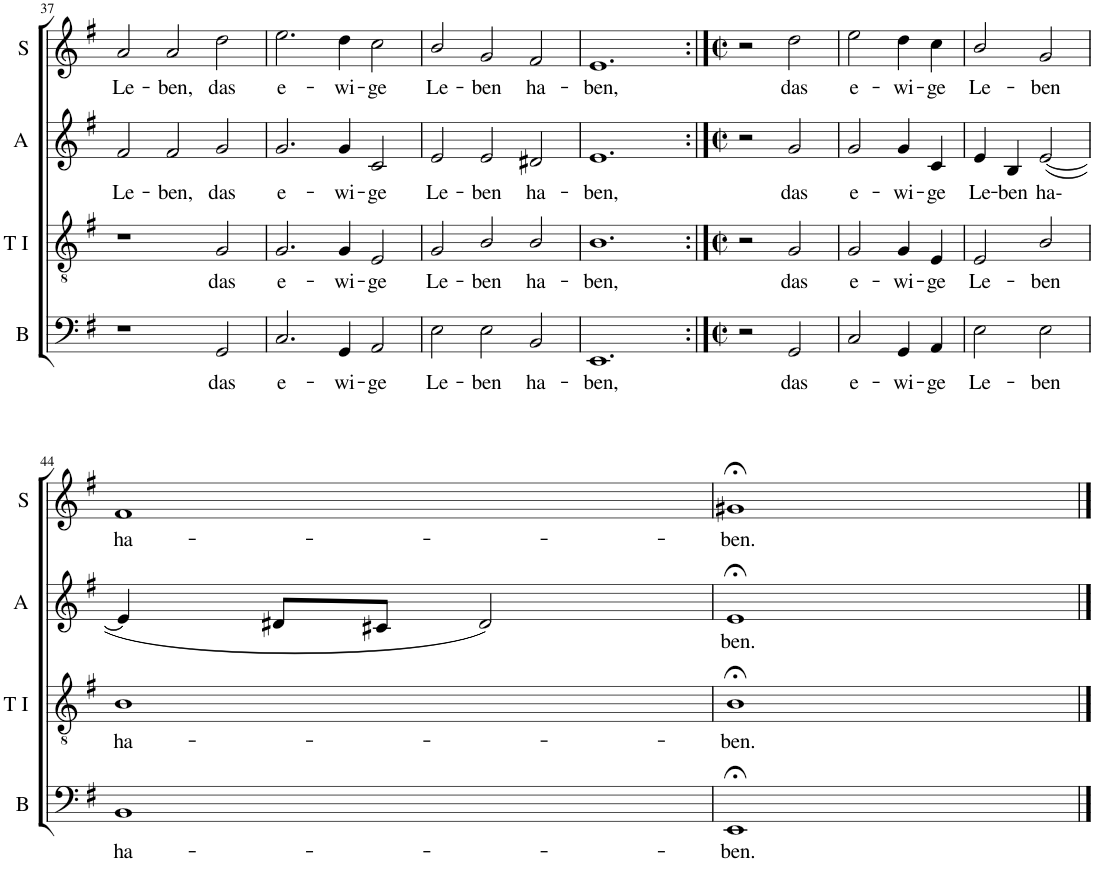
**kern	**text	**kern	**text	**kern	**text	**kern	**text
*part4	*part4	*part3	*part3	*part2	*part2	*part1	*part1
*staff4	*staff4	*staff3	*staff3	*staff2	*staff2	*staff1	*staff1
*I"Bass	*	*I"Tenor I	*	*I"Alto	*	*I"Soprano	*
*I'B	*	*I'T I	*	*I'A	*	*I'S	*
!!LO:PB:g=z
*clefF4	*	*clefGv2	*	*clefG2	*	*clefG2	*
*k[f#]	*	*k[f#]	*	*k[f#]	*	*k[f#]	*
*G:	*	*G:	*	*G:	*	*G:	*
*M3/2	*	*M3/2	*	*M3/2	*	*M3/2	*
=37	=37	=37	=37	=37	=37	=37	=37
!	!	!	!	!	!LO:LY:b	!	!LO:LY:b
1r	.	1r	.	2f#/	Le-	2a/	Le-
!	!	!	!	!	!LO:LY:b	!	!LO:LY:b
.	.	.	.	2f#/	-ben,	2a/	-ben,
!	!LO:LY:b	!	!LO:LY:b	!	!LO:LY:b	!	!LO:LY:b
2GG/	das	2G/	das	2g/	das	2dd\	das
=38	=38	=38	=38	=38	=38	=38	=38
!	!LO:LY:b	!	!LO:LY:b	!	!LO:LY:b	!	!LO:LY:b
2.C/	e-	2.G/	e-	2.g/	e-	2.ee\	e-
!	!LO:LY:b	!	!LO:LY:b	!	!LO:LY:b	!	!LO:LY:b
4GG/	-wi-	4G/	-wi-	4g/	-wi-	4dd\	-wi-
!	!LO:LY:b	!	!LO:LY:b	!	!LO:LY:b	!	!LO:LY:b
2AA/	-ge	2E/	-ge	2c/	-ge	2cc\	-ge
=39	=39	=39	=39	=39	=39	=39	=39
!	!LO:LY:b	!	!LO:LY:b	!	!LO:LY:b	!	!LO:LY:b
2E\	Le-	2G/	Le-	2e/	Le-	2b/	Le-
!	!LO:LY:b	!	!LO:LY:b	!	!LO:LY:b	!	!LO:LY:b
2E\	-ben	2B/	-ben	2e/	-ben	2g/	-ben
!	!LO:LY:b	!	!LO:LY:b	!	!LO:LY:b	!	!LO:LY:b
2BB/	ha-	2B/	ha-	2d#X/	ha-	2f#/	ha-
=40	=40	=40	=40	=40	=40	=40	=40
!	!LO:LY:b	!	!LO:LY:b	!	!LO:LY:b	!	!LO:LY:b
1.EE	-ben,	1.B	-ben,	1.e	-ben,	1.e	-ben,
=41:|!	=41:|!	=41:|!	=41:|!	=41:|!	=41:|!	=41:|!	=41:|!
*M2/2	*	*M2/2	*	*M2/2	*	*M2/2	*
*met(c|)	*	*met(c|)	*	*met(c|)	*	*met(c|)	*
2r	.	2r	.	2r	.	2r	.
!	!LO:LY:b	!	!LO:LY:b	!	!LO:LY:b	!	!LO:LY:b
2GG/	das	2G/	das	2g/	das	2dd\	das
=42	=42	=42	=42	=42	=42	=42	=42
!	!LO:LY:b	!	!LO:LY:b	!	!LO:LY:b	!	!LO:LY:b
2C/	e-	2G/	e-	2g/	e-	2ee\	e-
!	!LO:LY:b	!	!LO:LY:b	!	!LO:LY:b	!	!LO:LY:b
4GG/	-wi-	4G/	-wi-	4g/	-wi-	4dd\	-wi-
!	!LO:LY:b	!	!LO:LY:b	!	!LO:LY:b	!	!LO:LY:b
4AA/	-ge	4E/	-ge	4c/	-ge	4cc\	-ge
=43	=43	=43	=43	=43	=43	=43	=43
!	!LO:LY:b	!	!LO:LY:b	!	!LO:LY:b	!	!LO:LY:b
2E\	Le-	2E/	Le-	4e/	Le-	2b/	Le-
!	!	!	!	!	!LO:LY:b	!	!
.	.	.	.	4B/	-ben	.	.
!	!LO:LY:b	!	!LO:LY:b	!	!LO:LY:b	!	!LO:LY:b
2E\	-ben	2B/	-ben	(<[2e/	ha-	2g/	-ben
!!LO:LB:g=z
=44	=44	=44	=44	=44	=44	=44	=44
!	!LO:LY:b	!	!LO:LY:b	!	!	!	!LO:LY:b
1BB	ha-	1B	ha-	4e/]	.	1f#	ha-
.	.	.	.	8d#X/L	.	.	.
.	.	.	.	8c#X/J	.	.	.
.	.	.	.	2d#/)	.	.	.
=45	=45	=45	=45	=45	=45	=45	=45
!	!LO:LY:b	!	!LO:LY:b	!	!LO:LY:b	!	!LO:LY:b
1EE;<	-ben.	1B;<	-ben.	1e;<	ben.	1g#X;<	-ben.
==	==	==	==	==	==	==	==
*-	*-	*-	*-	*-	*-	*-	*-
